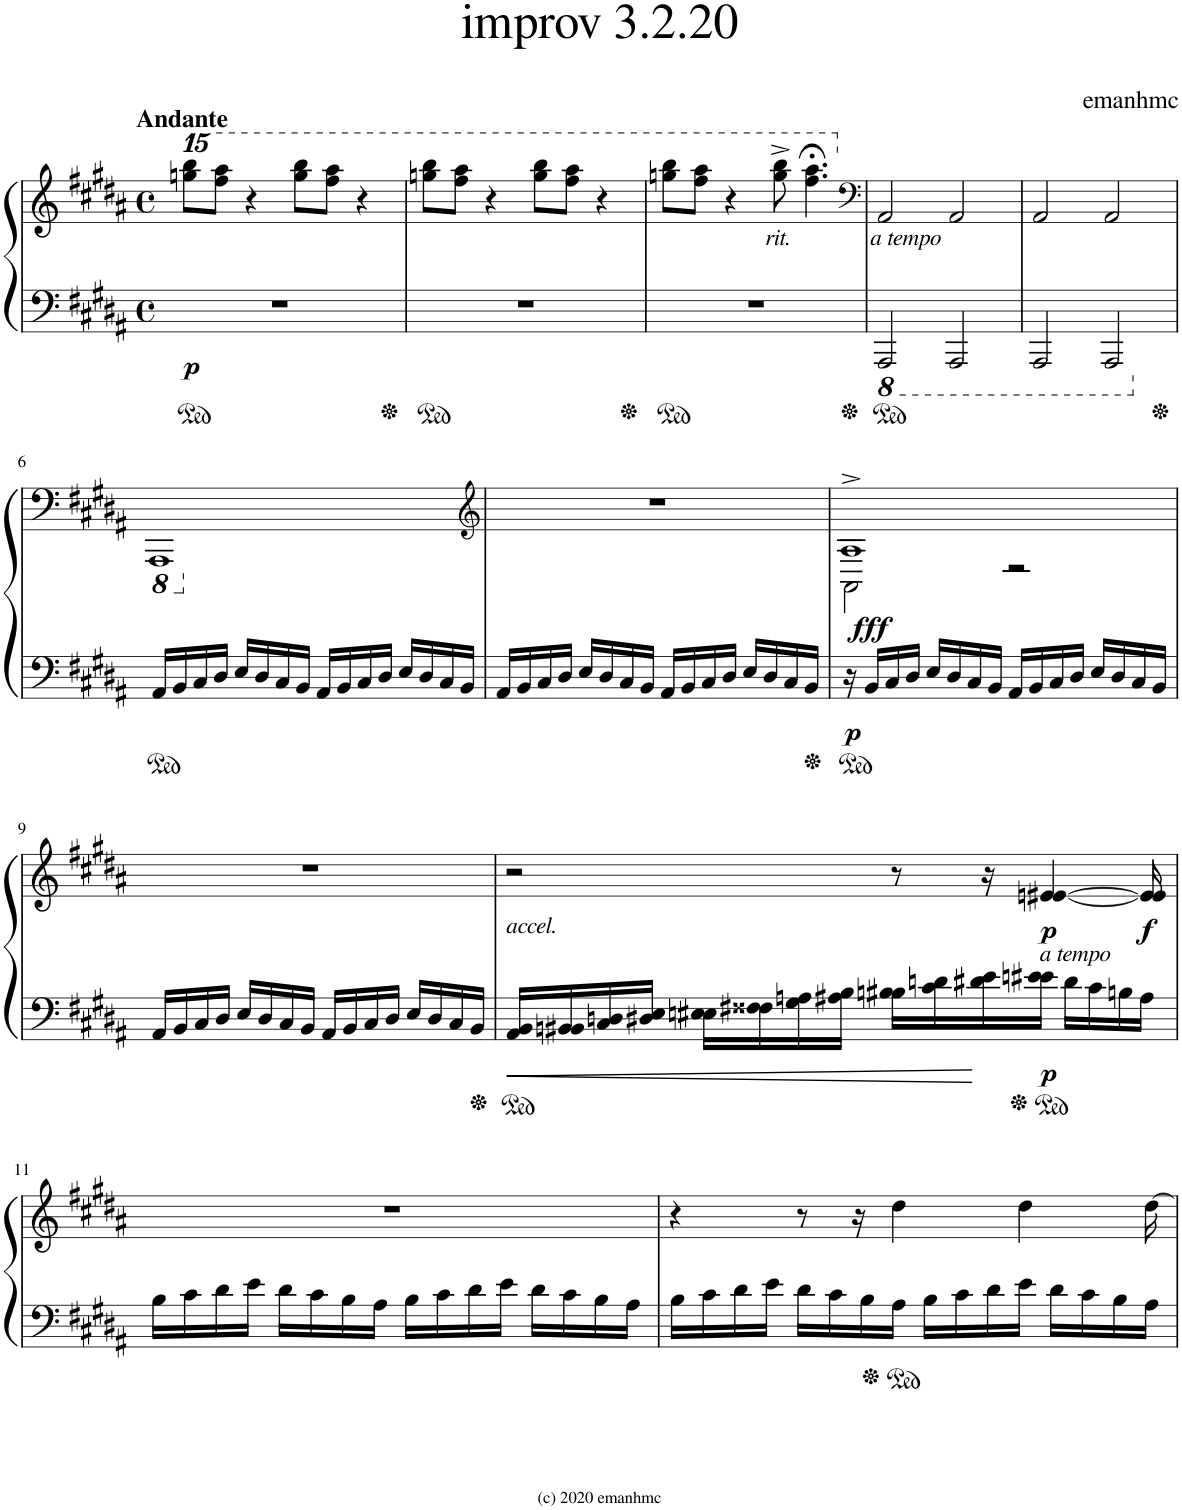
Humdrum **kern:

**kern	**kern	**dynam
*part1	*part1	*part1
*staff2	*staff1	*staff1/2
*I"Piano	*	*
*I'Pno.	*	*
*clefF4	*clefG2	*
*k[f#c#g#d#a#]	*k[f#c#g#d#a#]	*
*M4/4	*M4/4	*
*met(c)	*met(c)	*
*	*15ma	*
=1	=1	=1
!	!LO:TX:a:B:t=Andante	!
!	!	!LO:DY:b=2
1r	8ggggn\ 8bbbb\L	p
.	8ffff#\ 8aaaa#\J	.
.	4r	.
.	8gggg\ 8bbbb\L	.
.	8ffff#\ 8aaaa#\J	.
.	4r	.
=2	=2	=2
1r	8ggggn\ 8bbbb\L	.
.	8ffff#\ 8aaaa#\J	.
.	4r	.
.	8gggg\ 8bbbb\L	.
.	8ffff#\ 8aaaa#\J	.
.	4r	.
=3	=3	=3
1r	8ggggn\ 8bbbb\L	.
.	8ffff#\ 8aaaa#\J	.
.	4r	.
!	!LO:TX:b:i:t=rit.	!
.	8gggg\;<^ 8bbbb\;<^	.
.	4.ffff#\;< 4.aaaa#\;<	.
=4	=4	=4
*	*clefF4	*
*8ba	*	*
*	*X15ma	*
!	!LO:TX:b:i:t=a tempo	!
2AAAA#/	2AA#/	.
2AAAA#/	2AA#/	.
=5	=5	=5
2AAAA#/	2AA#/	.
2AAAA#/	2AA#/	.
!!LO:LB:g=z
=6	=6	=6
*X8ba	*	*
*	*8ba	*
16AA#/LL	1AAAA#	.
16BB/	.	.
16C#/	.	.
16D#/JJ	.	.
16E/LL	.	.
16D#/	.	.
16C#/	.	.
16BB/JJ	.	.
16AA#/LL	.	.
16BB/	.	.
16C#/	.	.
16D#/JJ	.	.
16E/LL	.	.
16D#/	.	.
16C#/	.	.
16BB/JJ	.	.
=7	=7	=7
*	*clefG2	*
*	*X8ba	*
16AA#/LL	1r	.
16BB/	.	.
16C#/	.	.
16D#/JJ	.	.
16E/LL	.	.
16D#/	.	.
16C#/	.	.
16BB/JJ	.	.
16AA#/LL	.	.
16BB/	.	.
16C#/	.	.
16D#/JJ	.	.
16E/LL	.	.
16D#/	.	.
16C#/	.	.
16BB/JJ	.	.
=8	=8	=8
*	*^	*
!	!	!	!LO:DY:b=2
*	*	*^	*
16r	1A#^	2AA#\	16ryy	p
!	!	!	!	!LO:DY:b
16BB/LL	.	.	2...ryy	fff
16C#/	.	.	.	.
16D#/JJ	.	.	.	.
16E/LL	.	.	.	.
16D#/	.	.	.	.
16C#/	.	.	.	.
16BB/JJ	.	.	.	.
16AA#/LL	.	2r	.	.
16BB/	.	.	.	.
16C#/	.	.	.	.
16D#/JJ	.	.	.	.
16E/LL	.	.	.	.
16D#/	.	.	.	.
16C#/	.	.	.	.
16BB/JJ	.	.	.	.
*	*v	*v	*v	*
!!LO:LB:g=z
=9	=9	=9
16AA#/LL	1r	.
16BB/	.	.
16C#/	.	.
16D#/JJ	.	.
16E/LL	.	.
16D#/	.	.
16C#/	.	.
16BB/JJ	.	.
16AA#/LL	.	.
16BB/	.	.
16C#/	.	.
16D#/JJ	.	.
16E/LL	.	.
16D#/	.	.
16C#/	.	.
16BB/JJ	.	.
=10	=10	=10
!	!LO:TX:b:i:t=accel.	!
16AA#/ 16BB/LL	2r	.
16BBn/ 16BB#X/	.	.
16C#/ 16Dn/	.	.
16D#X/ 16E/JJ	.	.
16En\ 16E#X\LL	.	.
16F#X\ 16F##X\	.	.
16G#\ 16An\	.	.
16A#X\ 16B\JJ	.	.
16Bn\ 16B#X\LL	8r	.
16c#\ 16dn\	.	.
16d#X\ 16e\	16r	.
!	!LO:TX:b:i:t=a tempo	!
!	!	!LO:DY:b=2
!	!	!LO:DY:n=1:b
16en\ 16e#X\JJ	[4en/ [4e#X/	p p
16d#\LL	.	.
16c#\	.	.
16Bn\	.	.
!	!	!LO:DY:n=2:b
16A#\JJ	16e/] 16e#/]	f
!!LO:LB:g=z
=11	=11	=11
16B\LL	1r	.
16c#\	.	.
16d#\	.	.
16e\JJ	.	.
16d#\LL	.	.
16c#\	.	.
16B\	.	.
16A#\JJ	.	.
16B\LL	.	.
16c#\	.	.
16d#\	.	.
16e\JJ	.	.
16d#\LL	.	.
16c#\	.	.
16B\	.	.
16A#\JJ	.	.
=12	=12	=12
16B\LL	4r	.
16c#\	.	.
16d#\	.	.
16e\JJ	.	.
16d#\LL	8r	.
16c#\	.	.
16B\	16r	.
16A#\JJ	4dd#\	.
16B\LL	.	.
16c#\	.	.
16d#\	.	.
16e\JJ	4dd#\	.
16d#\LL	.	.
16c#\	.	.
16B\	.	.
16A#\JJ	[16dd#\	.
=	=	=
*-	*-	*-
